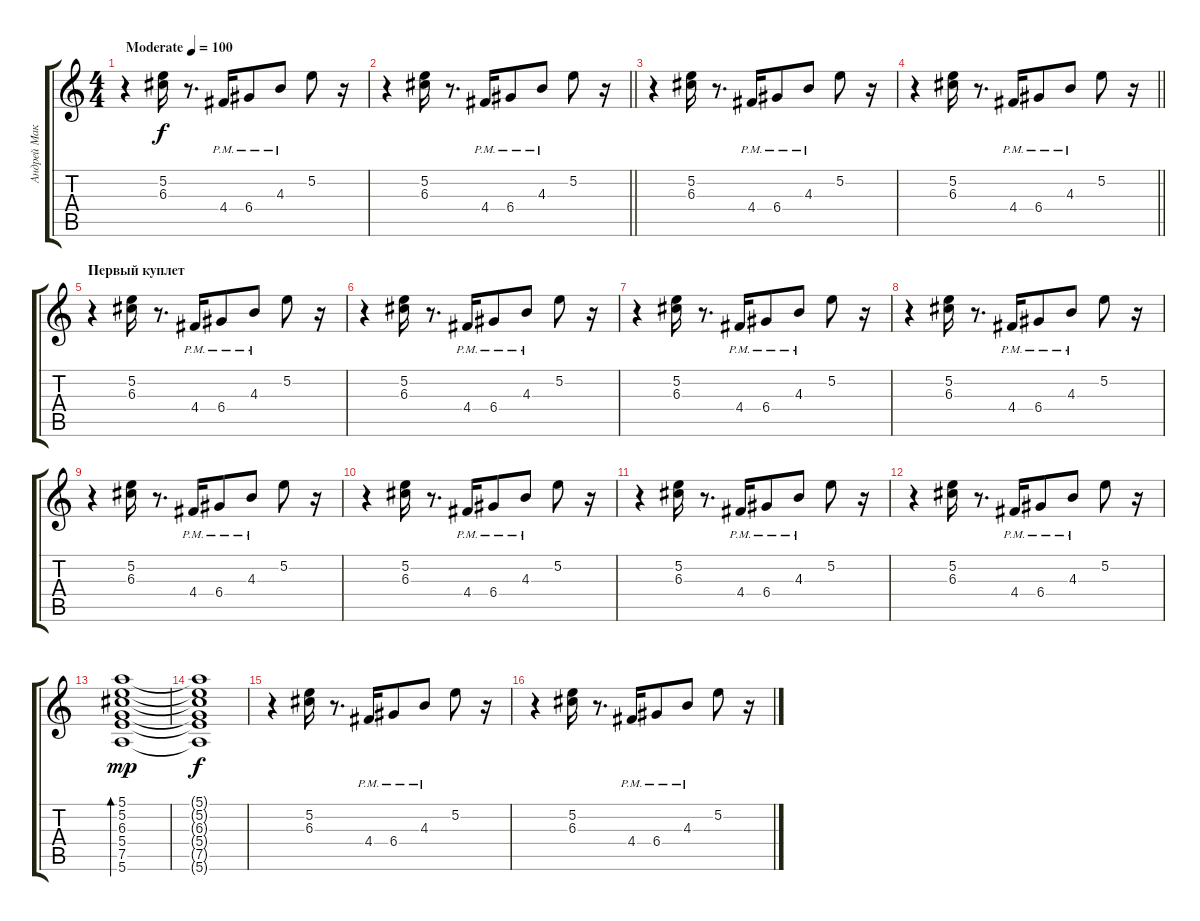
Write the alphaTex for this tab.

\track ("Андрей Макареивич" "Андрей Мак") {instrument distortionguitar}
\staff {score tabs}
\tuning (E4 B3 G3 D3 A2 E2) {hide}
\ts (4 4)
\tempo (100 "Moderate")
\clef g2
\ks c
r.4{dy f volume 13 instrument distortionguitar} (5.2 6.3).16 r.8{d} 4.4{pm}.16 6.4{pm}.8 4.3{pm}.8 5.2.8 r.16 |
\barLineRight lightlight
r.4 (5.2 6.3).16 r.8{d} 4.4{pm}.16 6.4{pm}.8 4.3{pm}.8 5.2.8 r.16 |
r.4 (5.2 6.3).16 r.8{d} 4.4{pm}.16 6.4{pm}.8 4.3{pm}.8 5.2.8 r.16 |
\barLineRight lightlight
r.4 (5.2 6.3).16 r.8{d} 4.4{pm}.16 6.4{pm}.8 4.3{pm}.8 5.2.8 r.16 |
\section ("" "Первый куплет")
r.4 (5.2 6.3).16 r.8{d} 4.4{pm}.16 6.4{pm}.8 4.3{pm}.8 5.2.8 r.16 |
r.4 (5.2 6.3).16 r.8{d} 4.4{pm}.16 6.4{pm}.8 4.3{pm}.8 5.2.8 r.16 |
r.4 (5.2 6.3).16 r.8{d} 4.4{pm}.16 6.4{pm}.8 4.3{pm}.8 5.2.8 r.16 |
r.4 (5.2 6.3).16 r.8{d} 4.4{pm}.16 6.4{pm}.8 4.3{pm}.8 5.2.8 r.16 |
r.4 (5.2 6.3).16 r.8{d} 4.4{pm}.16 6.4{pm}.8 4.3{pm}.8 5.2.8 r.16 |
r.4 (5.2 6.3).16 r.8{d} 4.4{pm}.16 6.4{pm}.8 4.3{pm}.8 5.2.8 r.16 |
r.4 (5.2 6.3).16 r.8{d} 4.4{pm}.16 6.4{pm}.8 4.3{pm}.8 5.2.8 r.16 |
r.4 (5.2 6.3).16 r.8{d} 4.4{pm}.16 6.4{pm}.8 4.3{pm}.8 5.2.8 r.16 |
(5.1 5.2 6.3 5.4 7.5 5.6).1{bd 240 dy mp} |
(5.1{t} 5.2{t} 6.3{t} 5.4{t} 7.5{t} 5.6{t}).1{dy f} |
r.4 (5.2 6.3).16 r.8{d} 4.4{pm}.16 6.4{pm}.8 4.3{pm}.8 5.2.8 r.16 |
r.4 (5.2 6.3).16 r.8{d} 4.4{pm}.16 6.4{pm}.8 4.3{pm}.8 5.2.8 r.16
